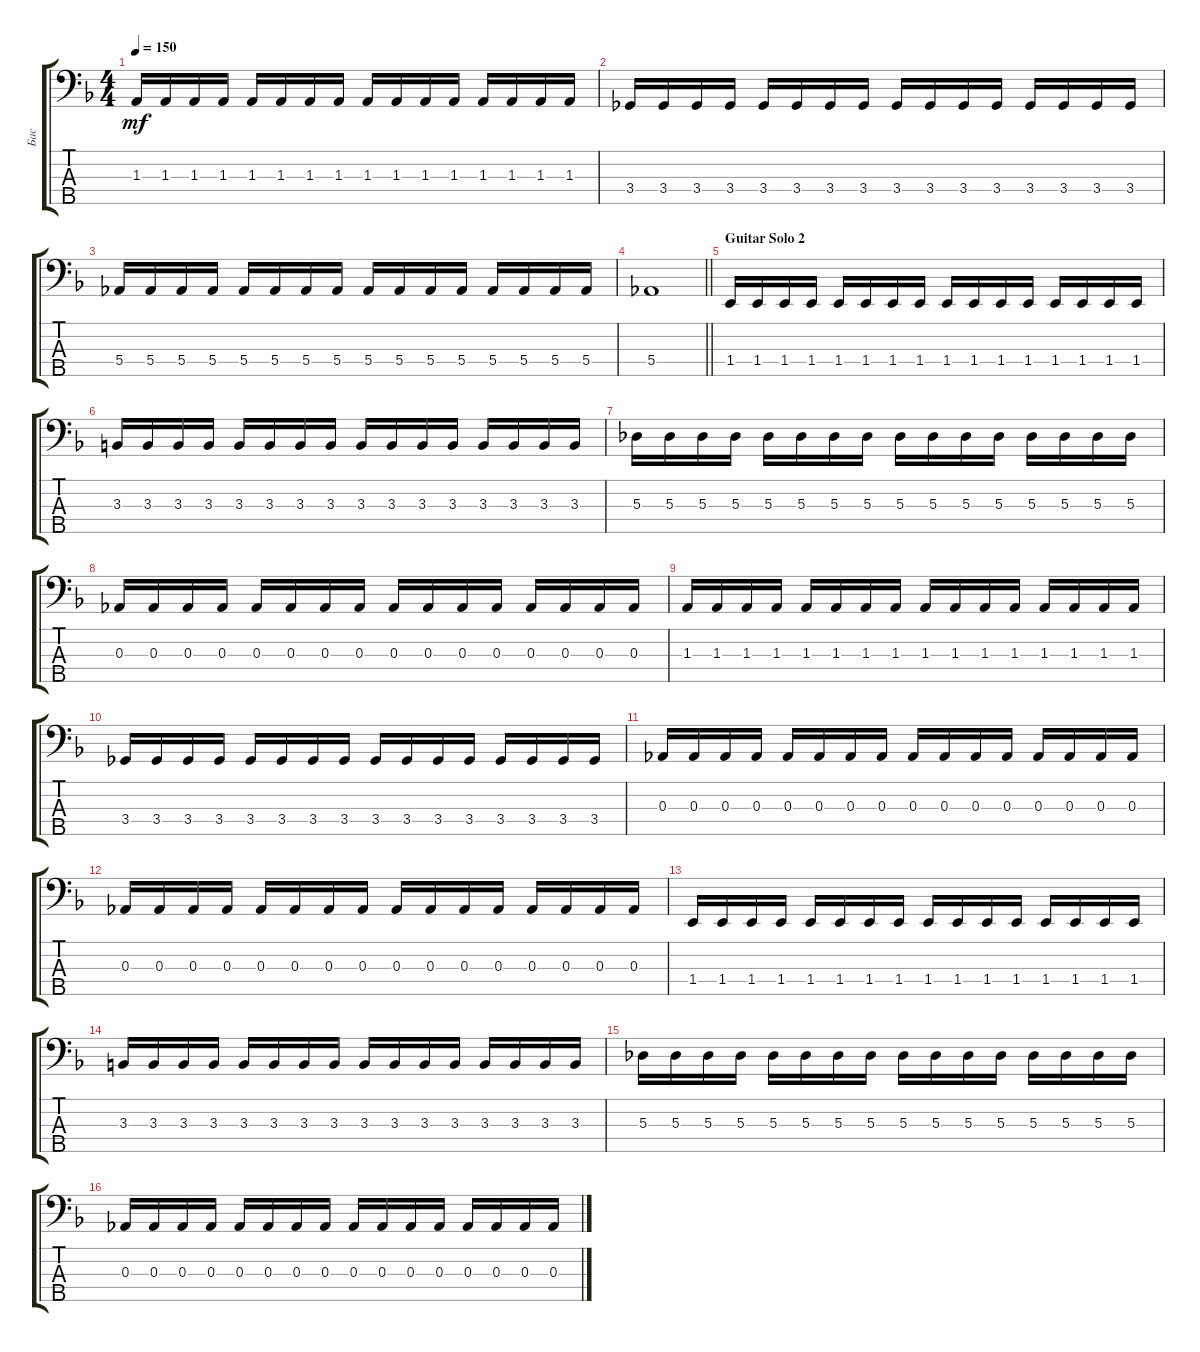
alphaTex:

\track ("Бас" "Бас") {instrument electricbassfinger}
\staff {score tabs}
\tuning (Gb2 Db2 Ab1 Eb1 Bb0) {hide}
\ts (4 4)
\tempo 150
\clef f4
\ks dminor
1.3.16{dy mf} 1.3.16 1.3.16 1.3.16 1.3.16 1.3.16 1.3.16 1.3.16 1.3.16 1.3.16 1.3.16 1.3.16 1.3.16 1.3.16 1.3.16 1.3.16 |
3.4.16 3.4.16 3.4.16 3.4.16 3.4.16 3.4.16 3.4.16 3.4.16 3.4.16 3.4.16 3.4.16 3.4.16 3.4.16 3.4.16 3.4.16 3.4.16 |
5.4.16 5.4.16 5.4.16 5.4.16 5.4.16 5.4.16 5.4.16 5.4.16 5.4.16 5.4.16 5.4.16 5.4.16 5.4.16 5.4.16 5.4.16 5.4.16 |
\barLineRight lightlight
5.4.1 |
\section ("" "Guitar Solo 2")
1.4.16 1.4.16 1.4.16 1.4.16 1.4.16 1.4.16 1.4.16 1.4.16 1.4.16 1.4.16 1.4.16 1.4.16 1.4.16 1.4.16 1.4.16 1.4.16 |
3.3.16 3.3.16 3.3.16 3.3.16 3.3.16 3.3.16 3.3.16 3.3.16 3.3.16 3.3.16 3.3.16 3.3.16 3.3.16 3.3.16 3.3.16 3.3.16 |
5.3.16 5.3.16 5.3.16 5.3.16 5.3.16 5.3.16 5.3.16 5.3.16 5.3.16 5.3.16 5.3.16 5.3.16 5.3.16 5.3.16 5.3.16 5.3.16 |
0.3.16 0.3.16 0.3.16 0.3.16 0.3.16 0.3.16 0.3.16 0.3.16 0.3.16 0.3.16 0.3.16 0.3.16 0.3.16 0.3.16 0.3.16 0.3.16 |
1.3.16 1.3.16 1.3.16 1.3.16 1.3.16 1.3.16 1.3.16 1.3.16 1.3.16 1.3.16 1.3.16 1.3.16 1.3.16 1.3.16 1.3.16 1.3.16 |
3.4.16 3.4.16 3.4.16 3.4.16 3.4.16 3.4.16 3.4.16 3.4.16 3.4.16 3.4.16 3.4.16 3.4.16 3.4.16 3.4.16 3.4.16 3.4.16 |
0.3.16 0.3.16 0.3.16 0.3.16 0.3.16 0.3.16 0.3.16 0.3.16 0.3.16 0.3.16 0.3.16 0.3.16 0.3.16 0.3.16 0.3.16 0.3.16 |
0.3.16 0.3.16 0.3.16 0.3.16 0.3.16 0.3.16 0.3.16 0.3.16 0.3.16 0.3.16 0.3.16 0.3.16 0.3.16 0.3.16 0.3.16 0.3.16 |
1.4.16 1.4.16 1.4.16 1.4.16 1.4.16 1.4.16 1.4.16 1.4.16 1.4.16 1.4.16 1.4.16 1.4.16 1.4.16 1.4.16 1.4.16 1.4.16 |
3.3.16 3.3.16 3.3.16 3.3.16 3.3.16 3.3.16 3.3.16 3.3.16 3.3.16 3.3.16 3.3.16 3.3.16 3.3.16 3.3.16 3.3.16 3.3.16 |
5.3.16 5.3.16 5.3.16 5.3.16 5.3.16 5.3.16 5.3.16 5.3.16 5.3.16 5.3.16 5.3.16 5.3.16 5.3.16 5.3.16 5.3.16 5.3.16 |
0.3.16 0.3.16 0.3.16 0.3.16 0.3.16 0.3.16 0.3.16 0.3.16 0.3.16 0.3.16 0.3.16 0.3.16 0.3.16 0.3.16 0.3.16 0.3.16
